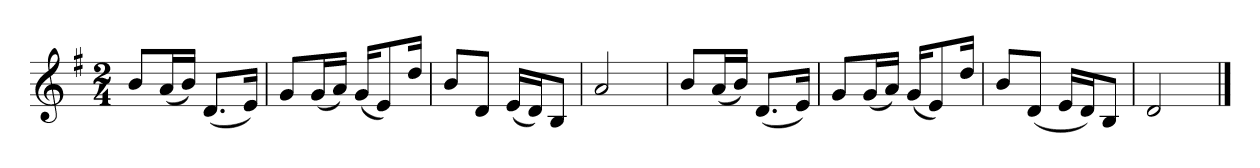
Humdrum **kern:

**kern
*part1
*staff1
*k[f#]
*M2/4
*MM72
=1
8bL
(16aL
16bJJ)
(8.dL
16eJk)
=2
8gL
(16gL
16aJJ)
(16gKL
8e)
16ddJk
=3
8bL
8dJ
(16eLL
16dJ)
8BJ
=4
2a
=5
8bL
(16aL
16bJJ)
(8.dL
16eJk)
=6
8gL
(16gL
16aJJ)
(16gKL
8e)
16ddJk
=7
8bL
(8dJ
16eLL
16dJ)
8BJ
=8
2d
==
*-
